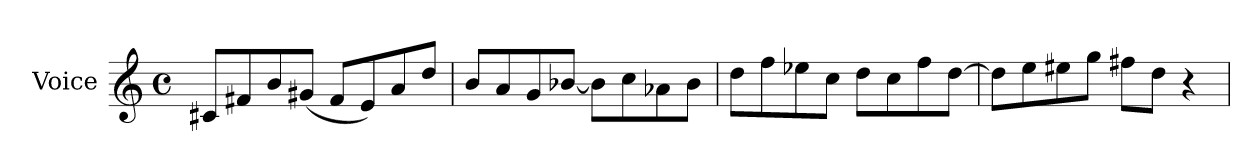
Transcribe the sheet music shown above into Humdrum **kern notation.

**kern
*part1
*staff1
*I"Voice
*I'Voice
*clefG2
*M4/4
*met(c)
=1
8c#X/L
8f#X/
8b/
(>8g#X/J
8f#/L
8e/)
8a/
8dd/J
=2
8b/L
8a/
8g/
[>8b-X/J
8b-\L]
8cc\
8a-X\
8b-\J
=3
8dd\L
8ff\
8ee-X\
8cc\J
8dd\L
8cc\
8ff\
[>8dd\J
=4
8dd\L]
8ee\
8ee#X\
8gg\J
8ff#X\L
8dd\J
4r
=
*-
